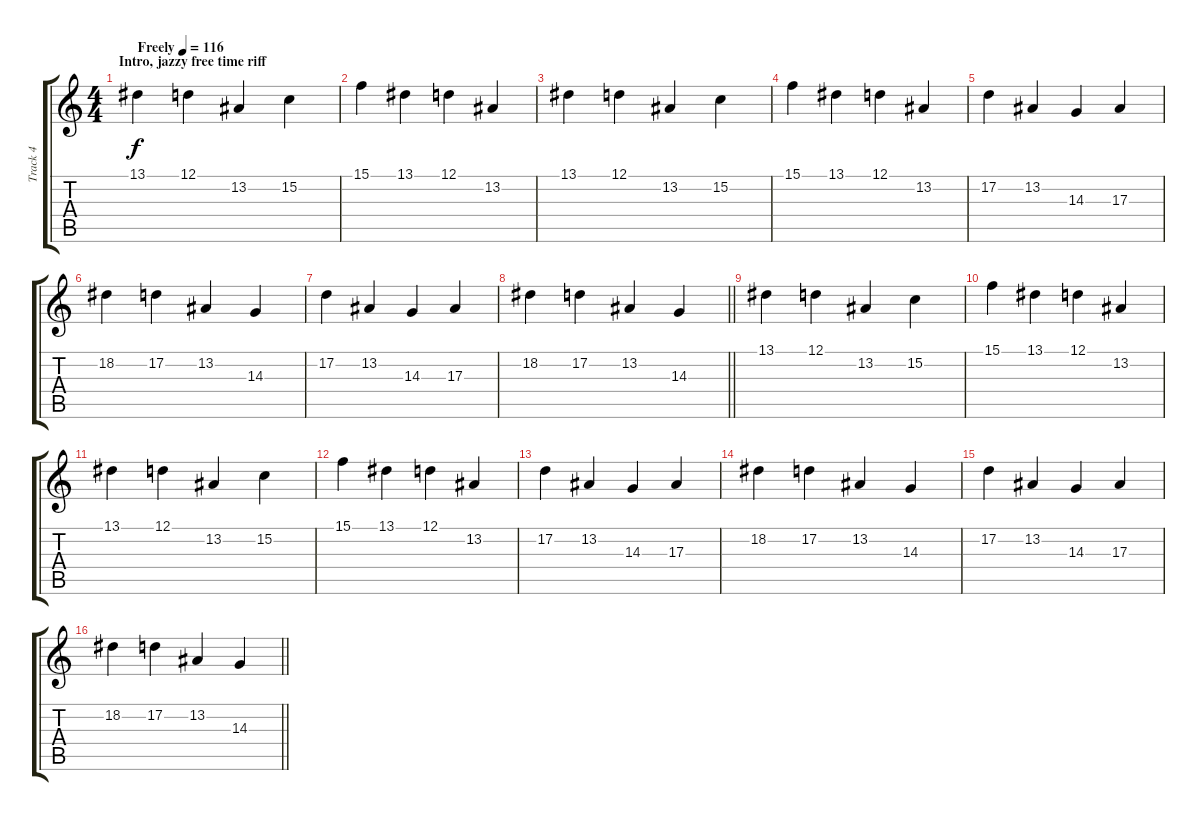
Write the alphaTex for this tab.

\track ("Track 4" "Track 4") {instrument vibraphone}
\staff {score tabs}
\tuning (D4 A3 F3 C3 G2 C2) {hide}
\ts (4 4)
\section ("" "Intro, jazzy free time riff")
\tempo (116 "Freely")
\tempo 101
\tempo (116 "Freely")
\clef g2
\ks c
13.1.4{dy f instrument vibraphone} 12.1.4 13.2.4 15.2.4 |
15.1.4 13.1.4 12.1.4 13.2.4 |
13.1.4 12.1.4 13.2.4 15.2.4 |
15.1.4 13.1.4 12.1.4 13.2.4 |
17.2.4 13.2.4 14.3.4 17.3.4 |
18.2.4 17.2.4 13.2.4 14.3.4 |
17.2.4 13.2.4 14.3.4 17.3.4 |
\barLineRight lightlight
18.2.4 17.2.4 13.2.4 14.3.4 |
13.1.4 12.1.4 13.2.4 15.2.4 |
15.1.4 13.1.4 12.1.4 13.2.4 |
13.1.4 12.1.4 13.2.4 15.2.4 |
15.1.4 13.1.4 12.1.4 13.2.4 |
17.2.4 13.2.4 14.3.4 17.3.4 |
18.2.4 17.2.4 13.2.4 14.3.4 |
17.2.4 13.2.4 14.3.4 17.3.4 |
\barLineRight lightlight
18.2.4 17.2.4 13.2.4 14.3.4
